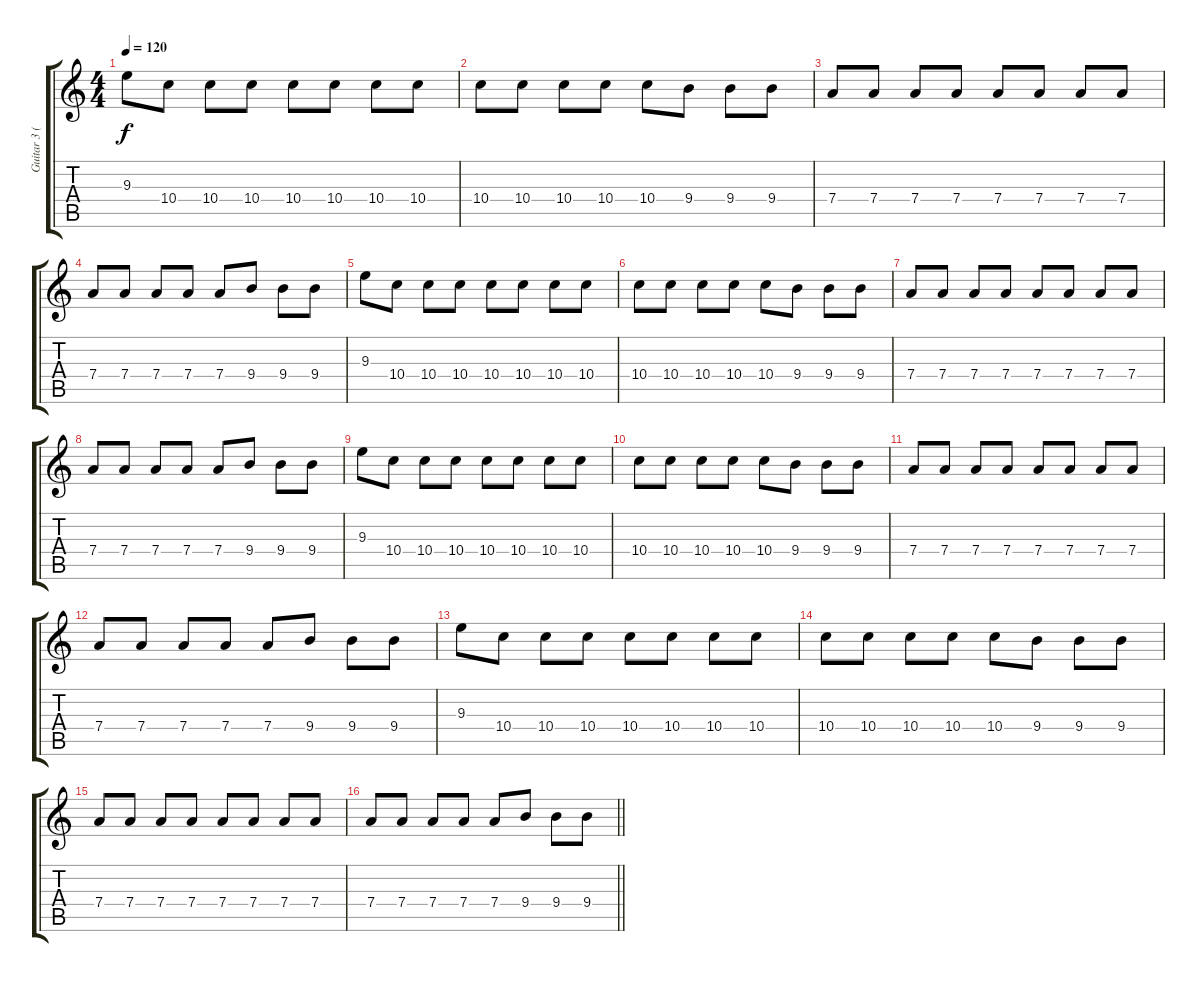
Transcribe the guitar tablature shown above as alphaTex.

\track ("Guitar 3 (overdub)" "Guitar 3 (") {instrument distortionguitar}
\staff {score tabs}
\tuning (E4 B3 G3 D3 A2 E2) {hide}
\ts (4 4)
\tempo 120
\clef g2
\ks c
9.3.8{dy f} 10.4.8 10.4.8 10.4.8 10.4.8 10.4.8 10.4.8 10.4.8 |
10.4.8 10.4.8 10.4.8 10.4.8 10.4.8 9.4.8 9.4.8 9.4.8 |
7.4.8 7.4.8 7.4.8 7.4.8 7.4.8 7.4.8 7.4.8 7.4.8 |
7.4.8 7.4.8 7.4.8 7.4.8 7.4.8 9.4.8 9.4.8 9.4.8 |
9.3.8 10.4.8 10.4.8 10.4.8 10.4.8 10.4.8 10.4.8 10.4.8 |
10.4.8 10.4.8 10.4.8 10.4.8 10.4.8 9.4.8 9.4.8 9.4.8 |
7.4.8 7.4.8 7.4.8 7.4.8 7.4.8 7.4.8 7.4.8 7.4.8 |
7.4.8 7.4.8 7.4.8 7.4.8 7.4.8 9.4.8 9.4.8 9.4.8 |
9.3.8 10.4.8 10.4.8 10.4.8 10.4.8 10.4.8 10.4.8 10.4.8 |
10.4.8 10.4.8 10.4.8 10.4.8 10.4.8 9.4.8 9.4.8 9.4.8 |
7.4.8 7.4.8 7.4.8 7.4.8 7.4.8 7.4.8 7.4.8 7.4.8 |
7.4.8 7.4.8 7.4.8 7.4.8 7.4.8 9.4.8 9.4.8 9.4.8 |
9.3.8 10.4.8 10.4.8 10.4.8 10.4.8 10.4.8 10.4.8 10.4.8 |
10.4.8 10.4.8 10.4.8 10.4.8 10.4.8 9.4.8 9.4.8 9.4.8 |
7.4.8 7.4.8 7.4.8 7.4.8 7.4.8 7.4.8 7.4.8 7.4.8 |
\barLineRight lightlight
7.4.8 7.4.8 7.4.8 7.4.8 7.4.8 9.4.8 9.4.8 9.4.8
